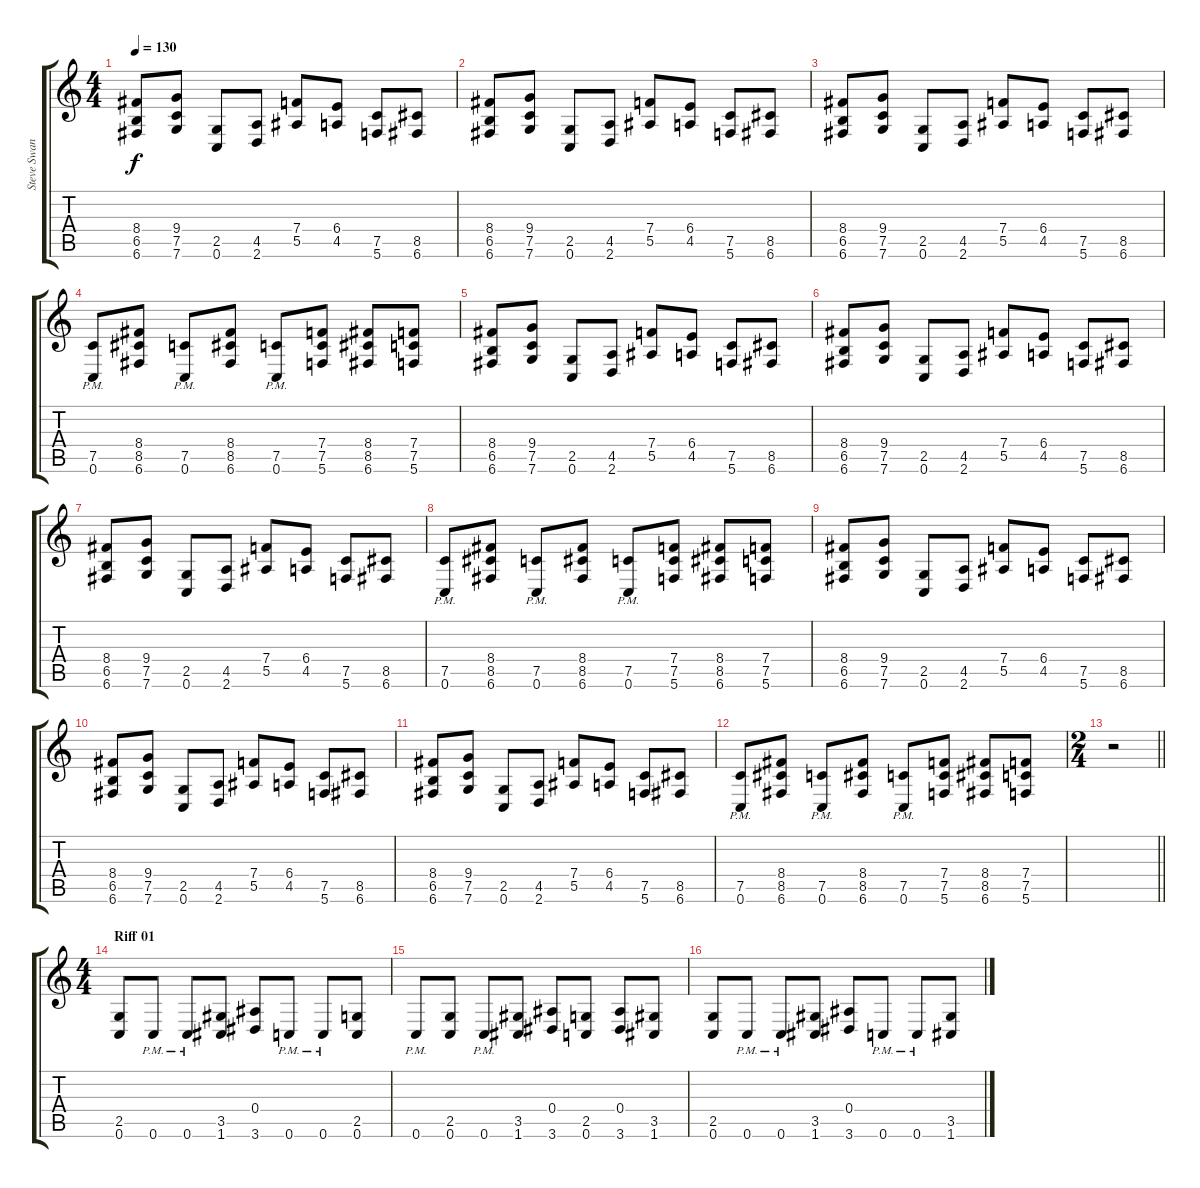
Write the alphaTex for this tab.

\track ("Steve Swanson" "Steve Swan") {instrument distortionguitar}
\staff {score tabs}
\tuning (C4 G3 Eb3 Bb2 F2 C2) {hide}
\ts (4 4)
\tempo 130
\clef g2
\ks c
(8.4 6.5 6.6).8{dy f} (9.4 7.5 7.6).8 (2.5 0.6).8 (4.5 2.6).8 (7.4 5.5).8 (6.4 4.5).8 (7.5 5.6).8 (8.5 6.6).8 |
(8.4 6.5 6.6).8 (9.4 7.5 7.6).8 (2.5 0.6).8 (4.5 2.6).8 (7.4 5.5).8 (6.4 4.5).8 (7.5 5.6).8 (8.5 6.6).8 |
(8.4 6.5 6.6).8 (9.4 7.5 7.6).8 (2.5 0.6).8 (4.5 2.6).8 (7.4 5.5).8 (6.4 4.5).8 (7.5 5.6).8 (8.5 6.6).8 |
(7.5 0.6{pm}).8 (8.4 8.5 6.6).8 (7.5 0.6{pm}).8 (8.4 8.5 6.6).8 (7.5 0.6{pm}).8 (7.4 7.5 5.6).8 (8.4 8.5 6.6).8 (7.4 7.5 5.6).8 |
(8.4 6.5 6.6).8 (9.4 7.5 7.6).8 (2.5 0.6).8 (4.5 2.6).8 (7.4 5.5).8 (6.4 4.5).8 (7.5 5.6).8 (8.5 6.6).8 |
(8.4 6.5 6.6).8 (9.4 7.5 7.6).8 (2.5 0.6).8 (4.5 2.6).8 (7.4 5.5).8 (6.4 4.5).8 (7.5 5.6).8 (8.5 6.6).8 |
(8.4 6.5 6.6).8 (9.4 7.5 7.6).8 (2.5 0.6).8 (4.5 2.6).8 (7.4 5.5).8 (6.4 4.5).8 (7.5 5.6).8 (8.5 6.6).8 |
(7.5 0.6{pm}).8 (8.4 8.5 6.6).8 (7.5 0.6{pm}).8 (8.4 8.5 6.6).8 (7.5 0.6{pm}).8 (7.4 7.5 5.6).8 (8.4 8.5 6.6).8 (7.4 7.5 5.6).8 |
(8.4 6.5 6.6).8 (9.4 7.5 7.6).8 (2.5 0.6).8 (4.5 2.6).8 (7.4 5.5).8 (6.4 4.5).8 (7.5 5.6).8 (8.5 6.6).8 |
(8.4 6.5 6.6).8 (9.4 7.5 7.6).8 (2.5 0.6).8 (4.5 2.6).8 (7.4 5.5).8 (6.4 4.5).8 (7.5 5.6).8 (8.5 6.6).8 |
(8.4 6.5 6.6).8 (9.4 7.5 7.6).8 (2.5 0.6).8 (4.5 2.6).8 (7.4 5.5).8 (6.4 4.5).8 (7.5 5.6).8 (8.5 6.6).8 |
(7.5 0.6{pm}).8 (8.4 8.5 6.6).8 (7.5 0.6{pm}).8 (8.4 8.5 6.6).8 (7.5 0.6{pm}).8 (7.4 7.5 5.6).8 (8.4 8.5 6.6).8 (7.4 7.5 5.6).8 |
\ts (2 4)
\barLineRight lightlight
r.2 |
\ts (4 4)
\section ("" "Riff 01")
(2.5 0.6).8 0.6{pm}.8 0.6{pm}.8 (3.5 1.6).8 (0.4 3.6).8 0.6{pm}.8 0.6{pm}.8 (2.5 0.6).8 |
0.6{pm}.8 (2.5 0.6).8 0.6{pm}.8 (3.5 1.6).8 (0.4 3.6).8 (2.5 0.6).8 (0.4 3.6).8 (3.5 1.6).8 |
(2.5 0.6).8 0.6{pm}.8 0.6{pm}.8 (3.5 1.6).8 (0.4 3.6).8 0.6{pm}.8 0.6{pm}.8 (3.5 1.6).8
